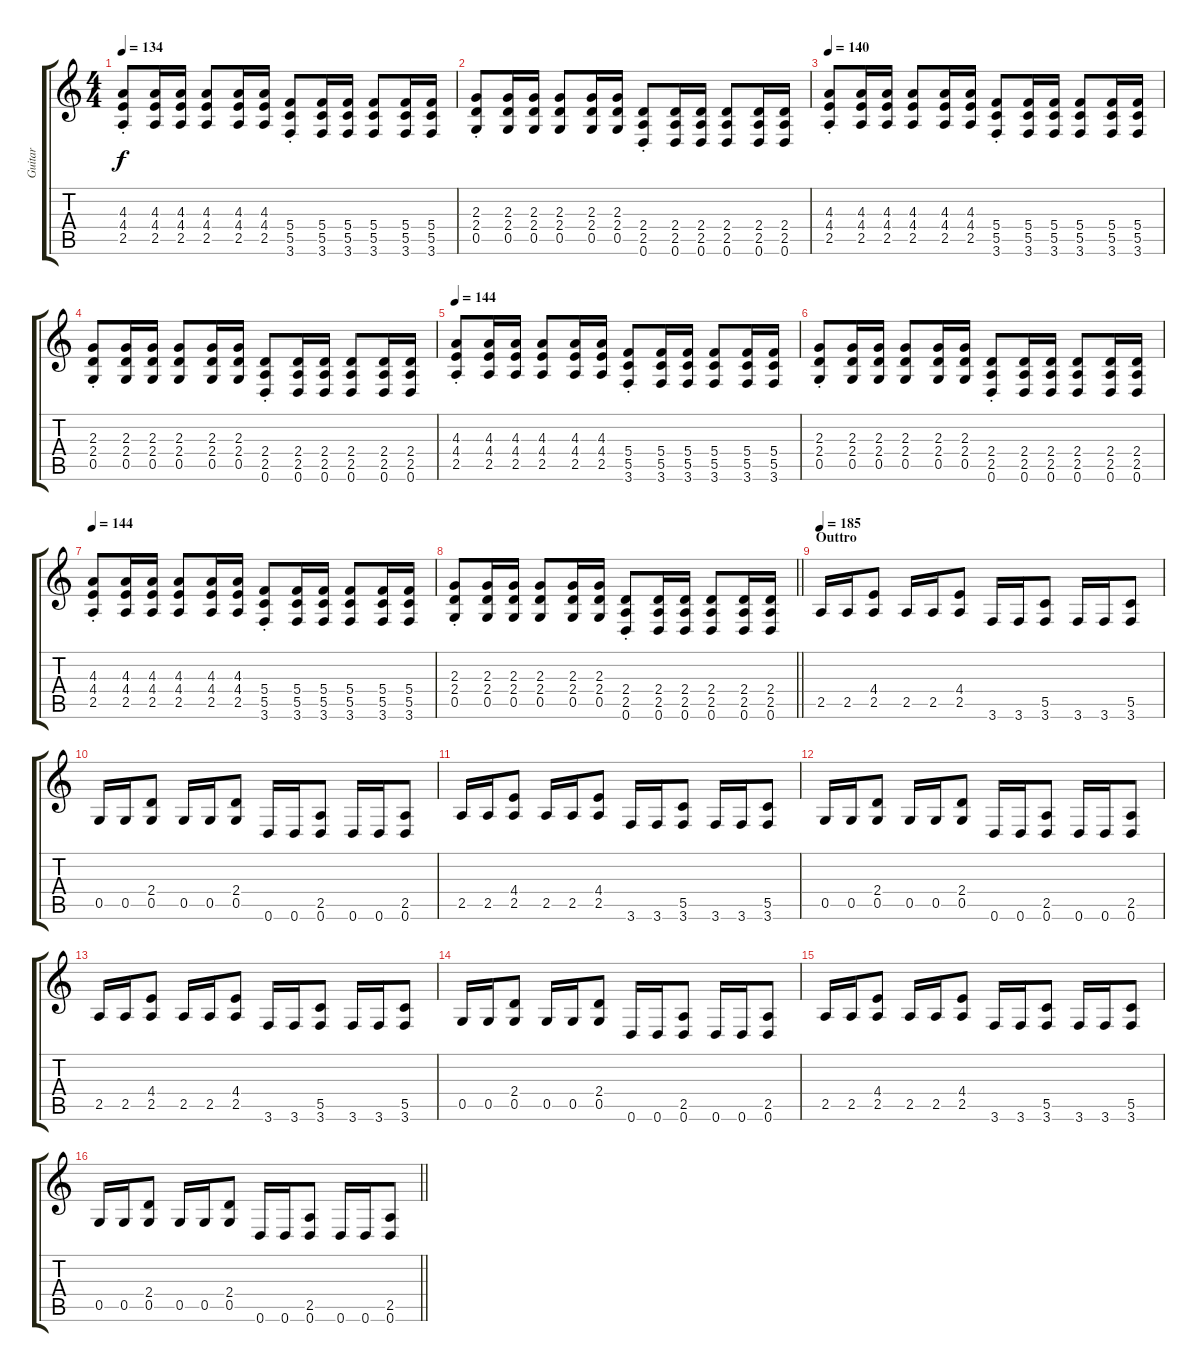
\track ("Guitar" "Guitar") {instrument distortionguitar}
\staff {score tabs}
\tuning (D4 A3 F3 C3 G2 D2) {hide}
\ts (4 4)
\tempo 134
\clef g2
\ks c
(4.3{st} 4.4{st} 2.5{st}).8{dy f} (4.3 4.4 2.5).16 (4.3 4.4 2.5).16 (4.3 4.4 2.5).8 (4.3 4.4 2.5).16 (4.3 4.4 2.5).16 (5.4{st} 5.5{st} 3.6{st}).8 (5.4 5.5 3.6).16 (5.4 5.5 3.6).16 (5.4 5.5 3.6).8 (5.4 5.5 3.6).16 (5.4 5.5 3.6).16 |
(2.3{st} 2.4{st} 0.5{st}).8 (2.3 2.4 0.5).16 (2.3 2.4 0.5).16 (2.3 2.4 0.5).8 (2.3 2.4 0.5).16 (2.3 2.4 0.5).16 (2.4{st} 2.5{st} 0.6{st}).8 (2.4 2.5 0.6).16 (2.4 2.5 0.6).16 (2.4 2.5 0.6).8 (2.4 2.5 0.6).16 (2.4 2.5 0.6).16 |
\tempo 140
(4.3{st} 4.4{st} 2.5{st}).8 (4.3 4.4 2.5).16 (4.3 4.4 2.5).16 (4.3 4.4 2.5).8 (4.3 4.4 2.5).16 (4.3 4.4 2.5).16 (5.4{st} 5.5{st} 3.6{st}).8 (5.4 5.5 3.6).16 (5.4 5.5 3.6).16 (5.4 5.5 3.6).8 (5.4 5.5 3.6).16 (5.4 5.5 3.6).16 |
(2.3{st} 2.4{st} 0.5{st}).8 (2.3 2.4 0.5).16 (2.3 2.4 0.5).16 (2.3 2.4 0.5).8 (2.3 2.4 0.5).16 (2.3 2.4 0.5).16 (2.4{st} 2.5{st} 0.6{st}).8 (2.4 2.5 0.6).16 (2.4 2.5 0.6).16 (2.4 2.5 0.6).8 (2.4 2.5 0.6).16 (2.4 2.5 0.6).16 |
\tempo 144
(4.3{st} 4.4{st} 2.5{st}).8 (4.3 4.4 2.5).16 (4.3 4.4 2.5).16 (4.3 4.4 2.5).8 (4.3 4.4 2.5).16 (4.3 4.4 2.5).16 (5.4{st} 5.5{st} 3.6{st}).8 (5.4 5.5 3.6).16 (5.4 5.5 3.6).16 (5.4 5.5 3.6).8 (5.4 5.5 3.6).16 (5.4 5.5 3.6).16 |
(2.3{st} 2.4{st} 0.5{st}).8 (2.3 2.4 0.5).16 (2.3 2.4 0.5).16 (2.3 2.4 0.5).8 (2.3 2.4 0.5).16 (2.3 2.4 0.5).16 (2.4{st} 2.5{st} 0.6{st}).8 (2.4 2.5 0.6).16 (2.4 2.5 0.6).16 (2.4 2.5 0.6).8 (2.4 2.5 0.6).16 (2.4 2.5 0.6).16 |
\tempo 144
(4.3{st} 4.4{st} 2.5{st}).8 (4.3 4.4 2.5).16 (4.3 4.4 2.5).16 (4.3 4.4 2.5).8 (4.3 4.4 2.5).16 (4.3 4.4 2.5).16 (5.4{st} 5.5{st} 3.6{st}).8 (5.4 5.5 3.6).16 (5.4 5.5 3.6).16 (5.4 5.5 3.6).8 (5.4 5.5 3.6).16 (5.4 5.5 3.6).16 |
\barLineRight lightlight
(2.3{st} 2.4{st} 0.5{st}).8 (2.3 2.4 0.5).16 (2.3 2.4 0.5).16 (2.3 2.4 0.5).8 (2.3 2.4 0.5).16 (2.3 2.4 0.5).16 (2.4{st} 2.5{st} 0.6{st}).8 (2.4 2.5 0.6).16 (2.4 2.5 0.6).16 (2.4 2.5 0.6).8 (2.4 2.5 0.6).16 (2.4 2.5 0.6).16 |
\section ("" "Outtro")
\tempo 185
2.5.16 2.5.16 (4.4 2.5).8 2.5.16 2.5.16 (4.4 2.5).8 3.6.16 3.6.16 (5.5 3.6).8 3.6.16 3.6.16 (5.5 3.6).8 |
0.5.16 0.5.16 (2.4 0.5).8 0.5.16 0.5.16 (2.4 0.5).8 0.6.16 0.6.16 (2.5 0.6).8 0.6.16 0.6.16 (2.5 0.6).8 |
2.5.16 2.5.16 (4.4 2.5).8 2.5.16 2.5.16 (4.4 2.5).8 3.6.16 3.6.16 (5.5 3.6).8 3.6.16 3.6.16 (5.5 3.6).8 |
0.5.16 0.5.16 (2.4 0.5).8 0.5.16 0.5.16 (2.4 0.5).8 0.6.16 0.6.16 (2.5 0.6).8 0.6.16 0.6.16 (2.5 0.6).8 |
2.5.16 2.5.16 (4.4 2.5).8 2.5.16 2.5.16 (4.4 2.5).8 3.6.16 3.6.16 (5.5 3.6).8 3.6.16 3.6.16 (5.5 3.6).8 |
0.5.16 0.5.16 (2.4 0.5).8 0.5.16 0.5.16 (2.4 0.5).8 0.6.16 0.6.16 (2.5 0.6).8 0.6.16 0.6.16 (2.5 0.6).8 |
2.5.16 2.5.16 (4.4 2.5).8 2.5.16 2.5.16 (4.4 2.5).8 3.6.16 3.6.16 (5.5 3.6).8 3.6.16 3.6.16 (5.5 3.6).8 |
\barLineRight lightlight
0.5.16 0.5.16 (2.4 0.5).8 0.5.16 0.5.16 (2.4 0.5).8 0.6.16 0.6.16 (2.5 0.6).8 0.6.16 0.6.16 (2.5 0.6).8
